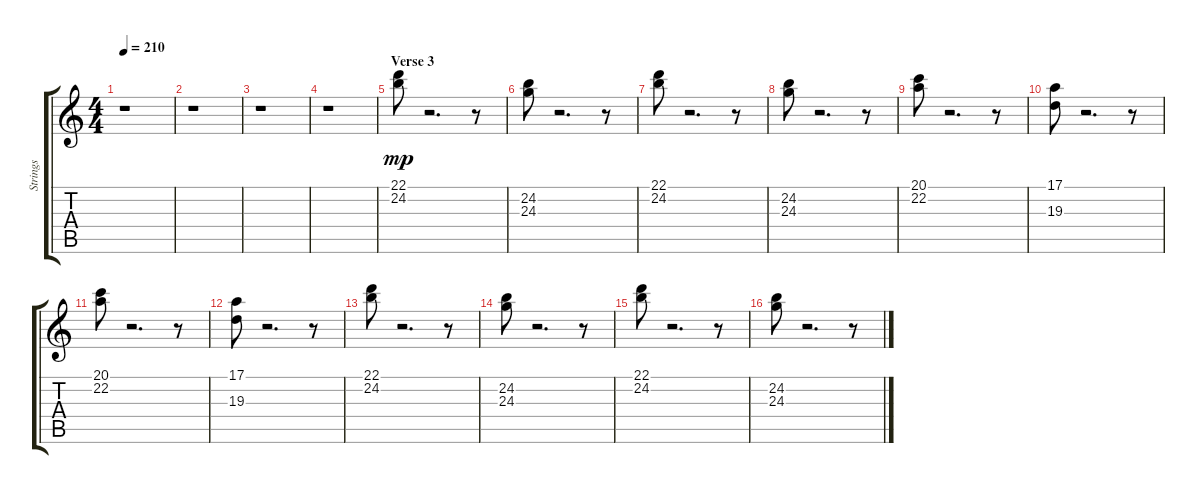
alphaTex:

\track ("Strings" "Strings") {instrument pizzicatostrings}
\staff {score tabs}
\tuning (E4 B3 G3 D3 A2 E2) {hide}
\ts (4 4)
\tempo 210
\clef g2
\ks c
r.1{dy mp} |
r.1 |
r.1 |
r.1 |
\section ("" "Verse 3")
(22.1 24.2).8 r.2{d} r.8 |
(24.2 24.3).8 r.2{d} r.8 |
(22.1 24.2).8 r.2{d} r.8 |
(24.2 24.3).8 r.2{d} r.8 |
(20.1 22.2).8 r.2{d} r.8 |
(17.1 19.3).8 r.2{d} r.8 |
(20.1 22.2).8 r.2{d} r.8 |
(17.1 19.3).8 r.2{d} r.8 |
(22.1 24.2).8 r.2{d} r.8 |
(24.2 24.3).8 r.2{d} r.8 |
(22.1 24.2).8 r.2{d} r.8 |
(24.2 24.3).8 r.2{d} r.8
